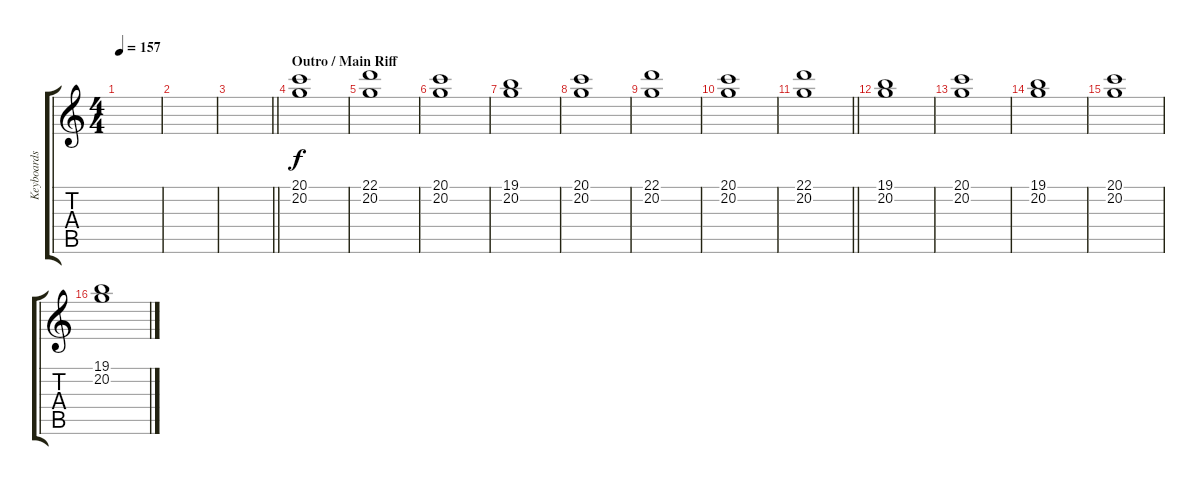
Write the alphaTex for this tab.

\track ("Keyboards" "Keyboards") {instrument rockorgan}
\staff {score tabs}
\tuning (E4 B3 G3 D3 A2 E2) {hide}
\ts (4 4)
\tempo 157
\clef g2
\ks c
|
|
\barLineRight lightlight
|
\section ("" "Outro / Main Riff")
(20.1 20.2).1 |
(22.1 20.2).1 |
(20.1 20.2).1 |
(19.1 20.2).1 |
(20.1 20.2).1 |
(22.1 20.2).1 |
(20.1 20.2).1 |
\barLineRight lightlight
(22.1 20.2).1 |
\section ("" "")
(19.1 20.2).1 |
(20.1 20.2).1 |
(19.1 20.2).1 |
(20.1 20.2).1 |
(19.1 20.2).1
